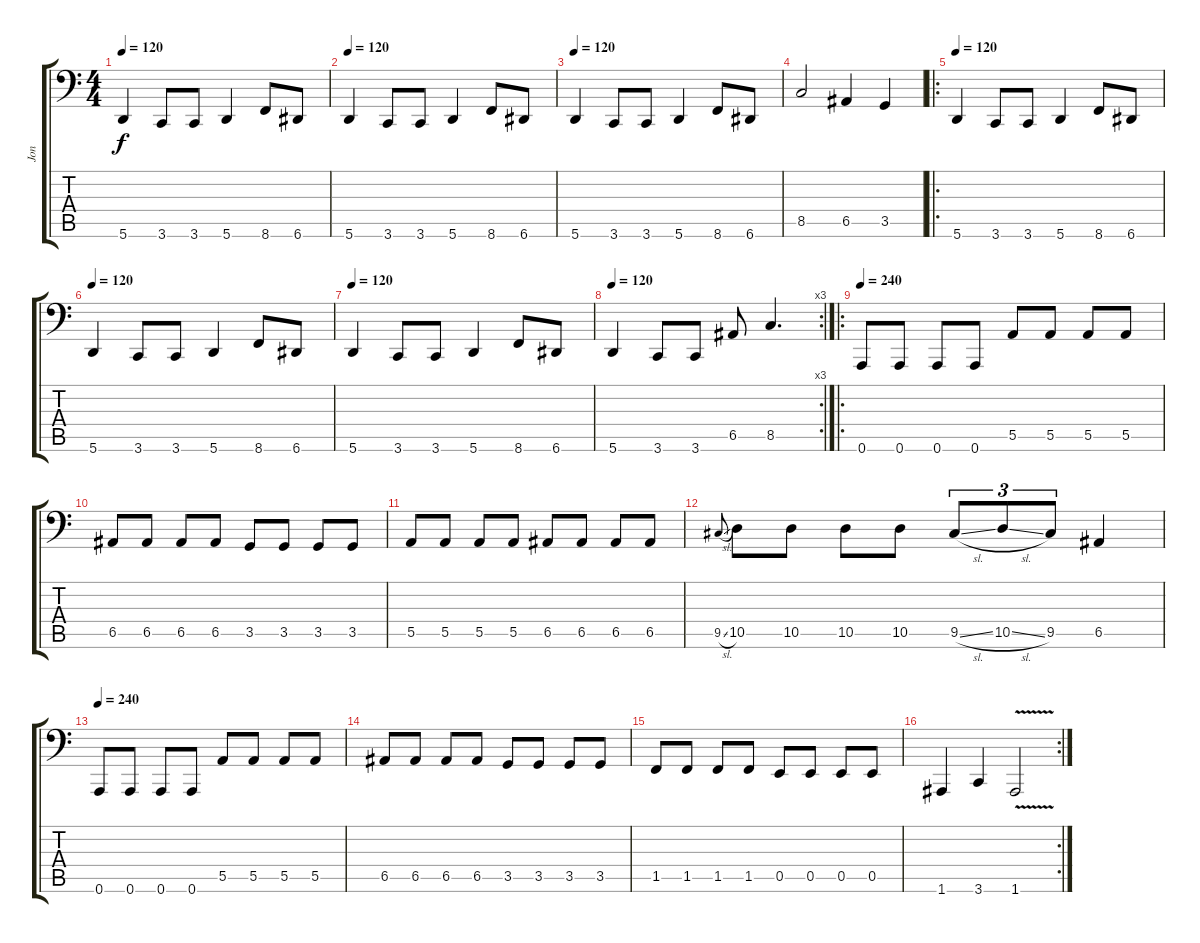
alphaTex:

\track ("Jon" "Jon") {instrument electricbasspick}
\staff {score tabs}
\tuning (B2 Gb2 D2 A1 E1 A0) {hide}
\ts (4 4)
\tempo 120
\clef f4
\ks c
5.6.4{dy f} 3.6.8 3.6.8 5.6.4 8.6.8 6.6.8 |
\tempo 120
5.6.4 3.6.8 3.6.8 5.6.4 8.6.8 6.6.8 |
\tempo 120
5.6.4 3.6.8 3.6.8 5.6.4 8.6.8 6.6.8 |
8.5.2 6.5.4 3.5.4 |
\ro
\tempo 120
5.6.4 3.6.8 3.6.8 5.6.4 8.6.8 6.6.8 |
\tempo 120
5.6.4 3.6.8 3.6.8 5.6.4 8.6.8 6.6.8 |
\tempo 120
5.6.4 3.6.8 3.6.8 5.6.4 8.6.8 6.6.8 |
\rc 3
\tempo 120
5.6.4 3.6.8 3.6.8 6.5.8 8.5.4{d} |
\ro
\tempo 240
0.6.8 0.6.8 0.6.8 0.6.8 5.5.8 5.5.8 5.5.8 5.5.8 |
6.5.8 6.5.8 6.5.8 6.5.8 3.5.8 3.5.8 3.5.8 3.5.8 |
5.5.8 5.5.8 5.5.8 5.5.8 6.5.8 6.5.8 6.5.8 6.5.8 |
9.5{sl}.8{gr onbeat} 10.5.8 10.5.8 10.5.8 10.5.8 9.5{sl}.8{tu (3 2)} 10.5{sl}.8{tu (3 2)} 9.5.8{tu (3 2)} 6.5.4 |
\tempo 240
0.6.8 0.6.8 0.6.8 0.6.8 5.5.8 5.5.8 5.5.8 5.5.8 |
6.5.8 6.5.8 6.5.8 6.5.8 3.5.8 3.5.8 3.5.8 3.5.8 |
1.5.8 1.5.8 1.5.8 1.5.8 0.5.8 0.5.8 0.5.8 0.5.8 |
\rc 2
1.6.4 3.6.4 1.6{v}.2
